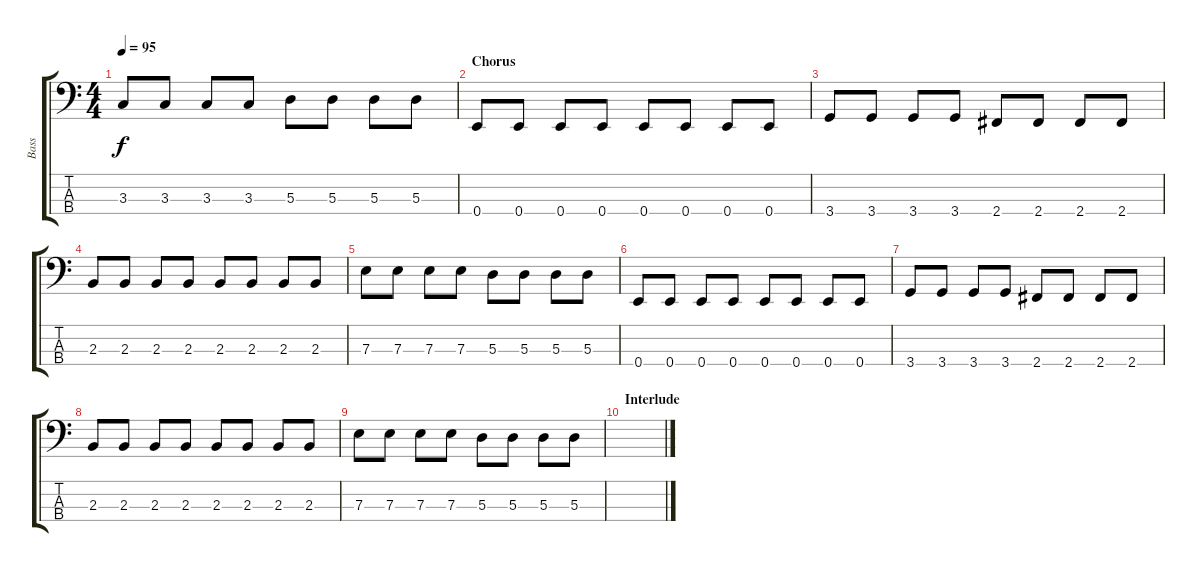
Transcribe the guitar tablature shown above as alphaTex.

\track ("Bass" "Bass") {instrument electricbassfinger}
\staff {score tabs}
\tuning (G2 D2 A1 E1) {hide}
\ts (4 4)
\tempo 95
\clef f4
\ks c
3.3.8{dy f} 3.3.8 3.3.8 3.3.8 5.3.8 5.3.8 5.3.8 5.3.8 |
\section ("" "Chorus")
0.4.8 0.4.8 0.4.8 0.4.8 0.4.8 0.4.8 0.4.8 0.4.8 |
3.4.8 3.4.8 3.4.8 3.4.8 2.4.8 2.4.8 2.4.8 2.4.8 |
2.3.8 2.3.8 2.3.8 2.3.8 2.3.8 2.3.8 2.3.8 2.3.8 |
7.3.8 7.3.8 7.3.8 7.3.8 5.3.8 5.3.8 5.3.8 5.3.8 |
0.4.8 0.4.8 0.4.8 0.4.8 0.4.8 0.4.8 0.4.8 0.4.8 |
3.4.8 3.4.8 3.4.8 3.4.8 2.4.8 2.4.8 2.4.8 2.4.8 |
2.3.8 2.3.8 2.3.8 2.3.8 2.3.8 2.3.8 2.3.8 2.3.8 |
7.3.8 7.3.8 7.3.8 7.3.8 5.3.8 5.3.8 5.3.8 5.3.8 |
\section ("" "Interlude")
